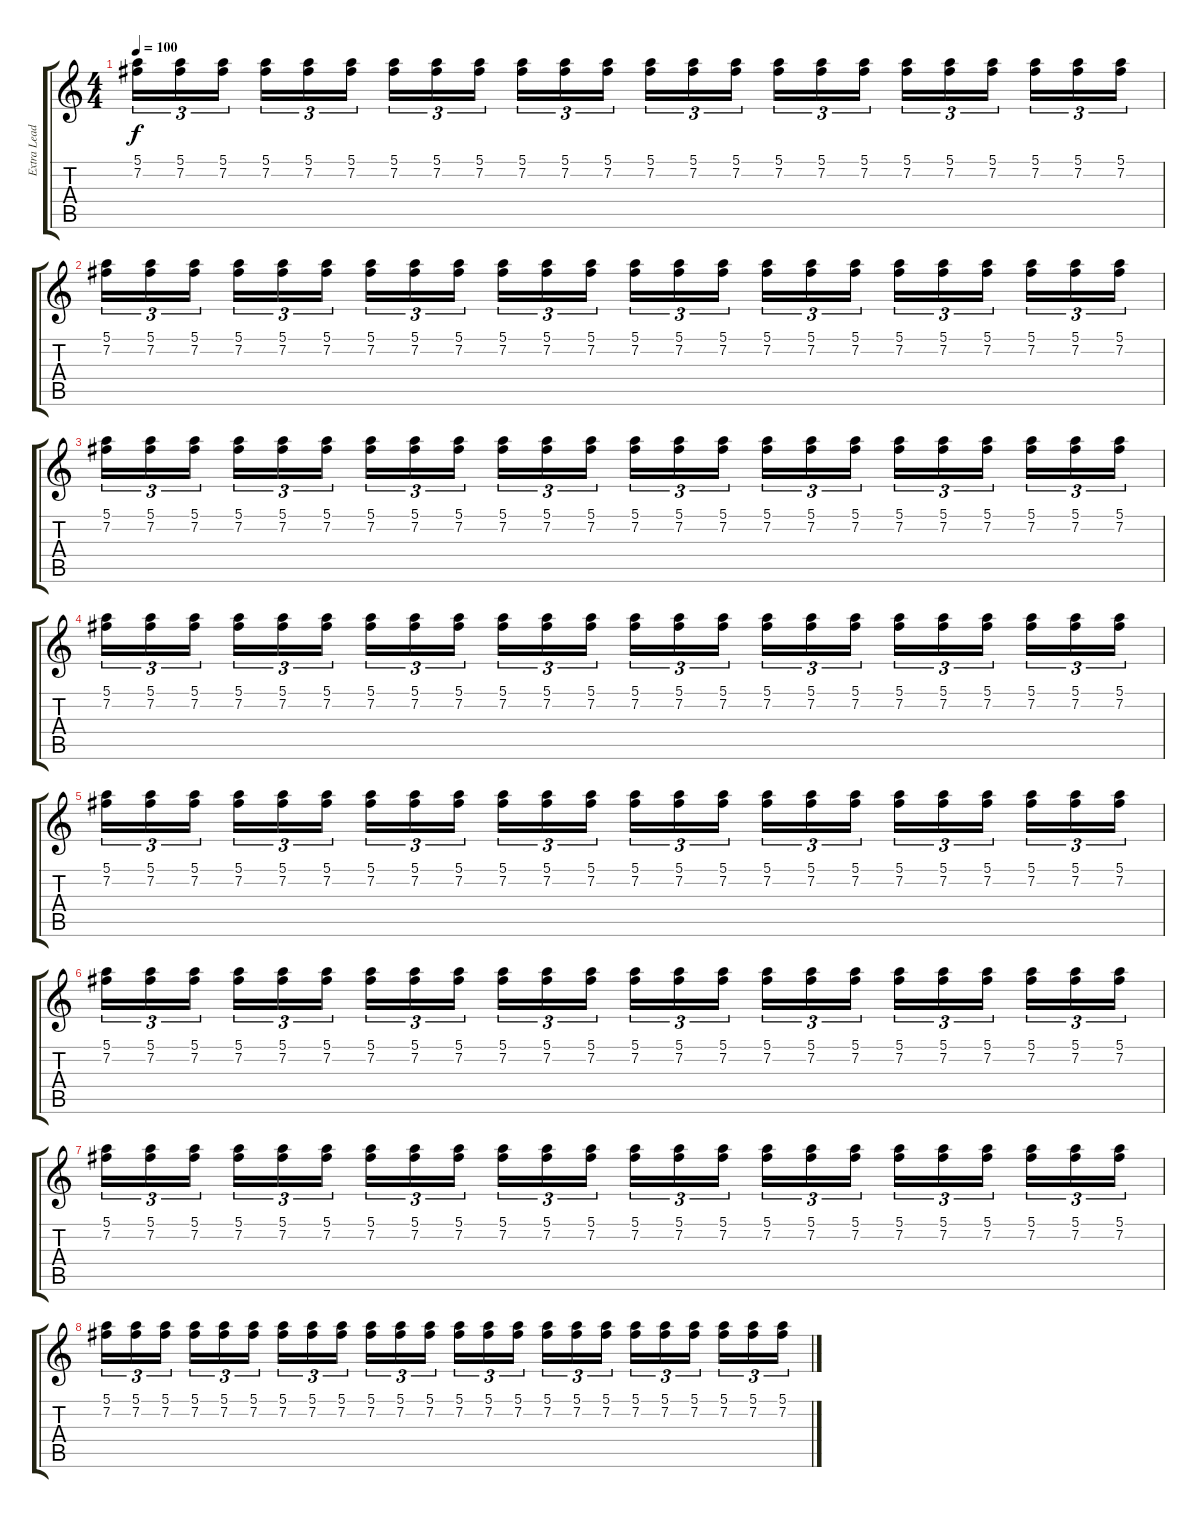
\track ("Extra Lead" "Extra Lead") {instrument distortionguitar}
\staff {score tabs}
\tuning (E4 B3 G3 D3 A2 E2) {hide}
\ts (4 4)
\tempo 100
\clef g2
\ks c
(5.1 7.2).16{tu (3 2) dy f} (5.1 7.2).16{tu (3 2)} (5.1 7.2).16{tu (3 2) beam splitsecondary} (5.1 7.2).16{tu (3 2)} (5.1 7.2).16{tu (3 2)} (5.1 7.2).16{tu (3 2)} (5.1 7.2).16{tu (3 2)} (5.1 7.2).16{tu (3 2)} (5.1 7.2).16{tu (3 2) beam splitsecondary} (5.1 7.2).16{tu (3 2)} (5.1 7.2).16{tu (3 2)} (5.1 7.2).16{tu (3 2)} (5.1 7.2).16{tu (3 2)} (5.1 7.2).16{tu (3 2)} (5.1 7.2).16{tu (3 2) beam splitsecondary} (5.1 7.2).16{tu (3 2)} (5.1 7.2).16{tu (3 2)} (5.1 7.2).16{tu (3 2)} (5.1 7.2).16{tu (3 2)} (5.1 7.2).16{tu (3 2)} (5.1 7.2).16{tu (3 2) beam splitsecondary} (5.1 7.2).16{tu (3 2)} (5.1 7.2).16{tu (3 2)} (5.1 7.2).16{tu (3 2)} |
(5.1 7.2).16{tu (3 2)} (5.1 7.2).16{tu (3 2)} (5.1 7.2).16{tu (3 2) beam splitsecondary} (5.1 7.2).16{tu (3 2)} (5.1 7.2).16{tu (3 2)} (5.1 7.2).16{tu (3 2)} (5.1 7.2).16{tu (3 2)} (5.1 7.2).16{tu (3 2)} (5.1 7.2).16{tu (3 2) beam splitsecondary} (5.1 7.2).16{tu (3 2)} (5.1 7.2).16{tu (3 2)} (5.1 7.2).16{tu (3 2)} (5.1 7.2).16{tu (3 2)} (5.1 7.2).16{tu (3 2)} (5.1 7.2).16{tu (3 2) beam splitsecondary} (5.1 7.2).16{tu (3 2)} (5.1 7.2).16{tu (3 2)} (5.1 7.2).16{tu (3 2)} (5.1 7.2).16{tu (3 2)} (5.1 7.2).16{tu (3 2)} (5.1 7.2).16{tu (3 2) beam splitsecondary} (5.1 7.2).16{tu (3 2)} (5.1 7.2).16{tu (3 2)} (5.1 7.2).16{tu (3 2)} |
(5.1 7.2).16{tu (3 2)} (5.1 7.2).16{tu (3 2)} (5.1 7.2).16{tu (3 2) beam splitsecondary} (5.1 7.2).16{tu (3 2)} (5.1 7.2).16{tu (3 2)} (5.1 7.2).16{tu (3 2)} (5.1 7.2).16{tu (3 2)} (5.1 7.2).16{tu (3 2)} (5.1 7.2).16{tu (3 2) beam splitsecondary} (5.1 7.2).16{tu (3 2)} (5.1 7.2).16{tu (3 2)} (5.1 7.2).16{tu (3 2)} (5.1 7.2).16{tu (3 2)} (5.1 7.2).16{tu (3 2)} (5.1 7.2).16{tu (3 2) beam splitsecondary} (5.1 7.2).16{tu (3 2)} (5.1 7.2).16{tu (3 2)} (5.1 7.2).16{tu (3 2)} (5.1 7.2).16{tu (3 2)} (5.1 7.2).16{tu (3 2)} (5.1 7.2).16{tu (3 2) beam splitsecondary} (5.1 7.2).16{tu (3 2)} (5.1 7.2).16{tu (3 2)} (5.1 7.2).16{tu (3 2)} |
(5.1 7.2).16{tu (3 2)} (5.1 7.2).16{tu (3 2)} (5.1 7.2).16{tu (3 2) beam splitsecondary} (5.1 7.2).16{tu (3 2)} (5.1 7.2).16{tu (3 2)} (5.1 7.2).16{tu (3 2)} (5.1 7.2).16{tu (3 2)} (5.1 7.2).16{tu (3 2)} (5.1 7.2).16{tu (3 2) beam splitsecondary} (5.1 7.2).16{tu (3 2)} (5.1 7.2).16{tu (3 2)} (5.1 7.2).16{tu (3 2)} (5.1 7.2).16{tu (3 2)} (5.1 7.2).16{tu (3 2)} (5.1 7.2).16{tu (3 2) beam splitsecondary} (5.1 7.2).16{tu (3 2)} (5.1 7.2).16{tu (3 2)} (5.1 7.2).16{tu (3 2)} (5.1 7.2).16{tu (3 2)} (5.1 7.2).16{tu (3 2)} (5.1 7.2).16{tu (3 2) beam splitsecondary} (5.1 7.2).16{tu (3 2)} (5.1 7.2).16{tu (3 2)} (5.1 7.2).16{tu (3 2)} |
(5.1 7.2).16{tu (3 2)} (5.1 7.2).16{tu (3 2)} (5.1 7.2).16{tu (3 2) beam splitsecondary} (5.1 7.2).16{tu (3 2)} (5.1 7.2).16{tu (3 2)} (5.1 7.2).16{tu (3 2)} (5.1 7.2).16{tu (3 2)} (5.1 7.2).16{tu (3 2)} (5.1 7.2).16{tu (3 2) beam splitsecondary} (5.1 7.2).16{tu (3 2)} (5.1 7.2).16{tu (3 2)} (5.1 7.2).16{tu (3 2)} (5.1 7.2).16{tu (3 2)} (5.1 7.2).16{tu (3 2)} (5.1 7.2).16{tu (3 2) beam splitsecondary} (5.1 7.2).16{tu (3 2)} (5.1 7.2).16{tu (3 2)} (5.1 7.2).16{tu (3 2)} (5.1 7.2).16{tu (3 2)} (5.1 7.2).16{tu (3 2)} (5.1 7.2).16{tu (3 2) beam splitsecondary} (5.1 7.2).16{tu (3 2)} (5.1 7.2).16{tu (3 2)} (5.1 7.2).16{tu (3 2)} |
(5.1 7.2).16{tu (3 2)} (5.1 7.2).16{tu (3 2)} (5.1 7.2).16{tu (3 2) beam splitsecondary} (5.1 7.2).16{tu (3 2)} (5.1 7.2).16{tu (3 2)} (5.1 7.2).16{tu (3 2)} (5.1 7.2).16{tu (3 2)} (5.1 7.2).16{tu (3 2)} (5.1 7.2).16{tu (3 2) beam splitsecondary} (5.1 7.2).16{tu (3 2)} (5.1 7.2).16{tu (3 2)} (5.1 7.2).16{tu (3 2)} (5.1 7.2).16{tu (3 2)} (5.1 7.2).16{tu (3 2)} (5.1 7.2).16{tu (3 2) beam splitsecondary} (5.1 7.2).16{tu (3 2)} (5.1 7.2).16{tu (3 2)} (5.1 7.2).16{tu (3 2)} (5.1 7.2).16{tu (3 2)} (5.1 7.2).16{tu (3 2)} (5.1 7.2).16{tu (3 2) beam splitsecondary} (5.1 7.2).16{tu (3 2)} (5.1 7.2).16{tu (3 2)} (5.1 7.2).16{tu (3 2)} |
(5.1 7.2).16{tu (3 2)} (5.1 7.2).16{tu (3 2)} (5.1 7.2).16{tu (3 2) beam splitsecondary} (5.1 7.2).16{tu (3 2)} (5.1 7.2).16{tu (3 2)} (5.1 7.2).16{tu (3 2)} (5.1 7.2).16{tu (3 2)} (5.1 7.2).16{tu (3 2)} (5.1 7.2).16{tu (3 2) beam splitsecondary} (5.1 7.2).16{tu (3 2)} (5.1 7.2).16{tu (3 2)} (5.1 7.2).16{tu (3 2)} (5.1 7.2).16{tu (3 2)} (5.1 7.2).16{tu (3 2)} (5.1 7.2).16{tu (3 2) beam splitsecondary} (5.1 7.2).16{tu (3 2)} (5.1 7.2).16{tu (3 2)} (5.1 7.2).16{tu (3 2)} (5.1 7.2).16{tu (3 2)} (5.1 7.2).16{tu (3 2)} (5.1 7.2).16{tu (3 2) beam splitsecondary} (5.1 7.2).16{tu (3 2)} (5.1 7.2).16{tu (3 2)} (5.1 7.2).16{tu (3 2)} |
(5.1 7.2).16{tu (3 2)} (5.1 7.2).16{tu (3 2)} (5.1 7.2).16{tu (3 2) beam splitsecondary} (5.1 7.2).16{tu (3 2)} (5.1 7.2).16{tu (3 2)} (5.1 7.2).16{tu (3 2)} (5.1 7.2).16{tu (3 2)} (5.1 7.2).16{tu (3 2)} (5.1 7.2).16{tu (3 2) beam splitsecondary} (5.1 7.2).16{tu (3 2)} (5.1 7.2).16{tu (3 2)} (5.1 7.2).16{tu (3 2)} (5.1 7.2).16{tu (3 2)} (5.1 7.2).16{tu (3 2)} (5.1 7.2).16{tu (3 2) beam splitsecondary} (5.1 7.2).16{tu (3 2)} (5.1 7.2).16{tu (3 2)} (5.1 7.2).16{tu (3 2)} (5.1 7.2).16{tu (3 2)} (5.1 7.2).16{tu (3 2)} (5.1 7.2).16{tu (3 2) beam splitsecondary} (5.1 7.2).16{tu (3 2)} (5.1 7.2).16{tu (3 2)} (5.1 7.2).16{tu (3 2)}
